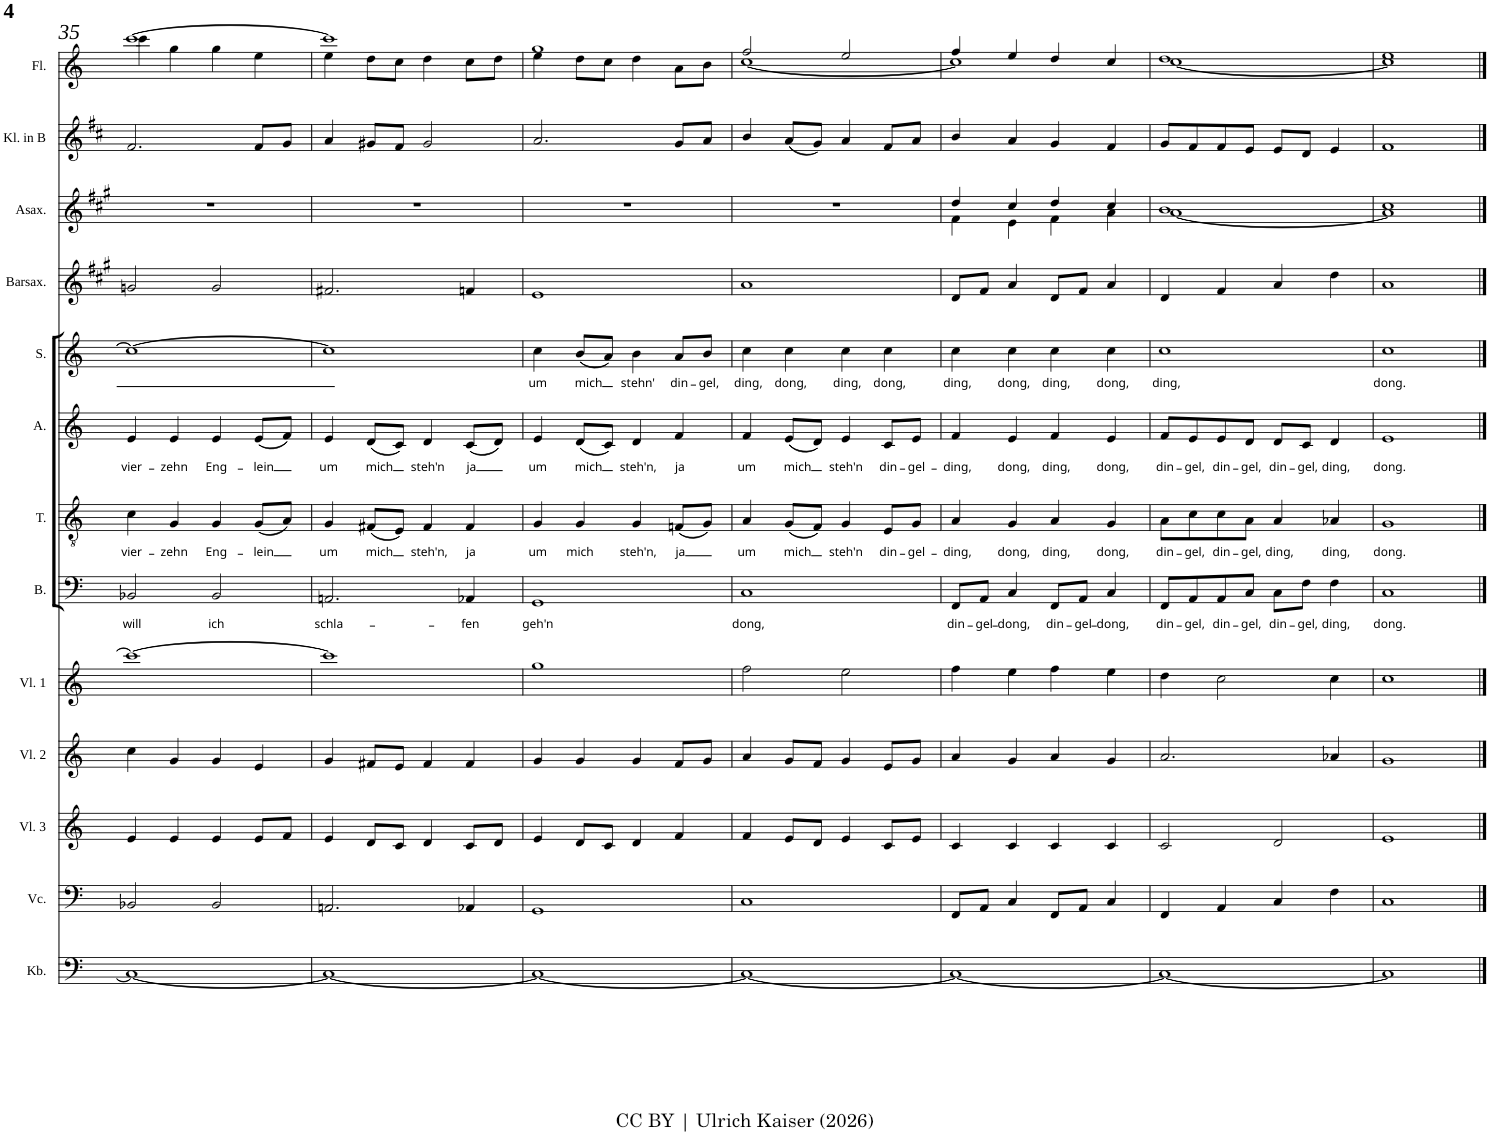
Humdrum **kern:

**kern	**kern	**kern	**kern	**kern	**kern	**text	**kern	**text	**kern	**text	**kern	**text	**kern	**kern	**kern	**kern
*part13	*part12	*part11	*part10	*part9	*part8	*part8	*part7	*part7	*part6	*part6	*part5	*part5	*part4	*part3	*part2	*part1
*staff13	*staff12	*staff11	*staff10	*staff9	*staff8	*staff8	*staff7	*staff7	*staff6	*staff6	*staff5	*staff5	*staff4	*staff3	*staff2	*staff1
*I"Kontrabass	*I"Violoncello	*I"Violine 3	*I"Violine 2	*I"Violine 1	*I"Bass	*	*I"Tenor	*	*I"Alt	*	*I"Sopran	*	*I"Baritonsaxophon	*I"Altsaxophon	*I"Klarinette in B	*I"Flöte
*I'Kb.	*I'Vc.	*I'Vl. 3	*I'Vl. 2	*I'Vl. 1	*I'B.	*	*I'T.	*	*I'A.	*	*I'S.	*	*I'Barsax.	*I'Asax.	*I'Kl. in B	*I'Fl.
!!LO:PB:g=z
*clefF4	*clefF4	*clefG2	*clefG2	*clefG2	*clefF4	*	*clefGv2	*	*clefG2	*	*clefG2	*	*clefG2	*clefG2	*clefG2	*clefG2
*Trd7c12	*	*	*	*	*	*	*	*	*	*	*	*	*Trd12c21	*Trd5c9	*Trd1c2	*
*k[]	*k[]	*k[]	*k[]	*k[]	*k[]	*	*k[]	*	*k[]	*	*k[]	*	*k[f#c#g#]	*k[f#c#g#]	*k[f#c#]	*k[]
*M4/4	*M4/4	*M4/4	*M4/4	*M4/4	*M4/4	*	*M4/4	*	*M4/4	*	*M4/4	*	*M4/4	*M4/4	*M4/4	*M4/4
*met(c)	*met(c)	*met(c)	*met(c)	*met(c)	*met(c)	*	*met(c)	*	*met(c)	*	*met(c)	*	*met(c)	*met(c)	*met(c)	*met(c)
=35	=35	=35	=35	=35	=35	=35	=35	=35	=35	=35	=35	=35	=35	=35	=35	=35
!	!	!	!	!	!	!LO:LY:b	!	!LO:LY:b	!	!LO:LY:b	!	!	!	!	!	!
*	*	*	*	*	*	*	*	*	*	*	*	*	*	*	*	*^
1C_	2BB-X/	4e/	4cc\	1ccc_	2BB-X/	will	4c\	vier-	4e/	vier-	1cc_	.	2gn/	1r	2.f#/	[1ccc	4ccc\
!	!	!	!	!	!	!	!	!LO:LY:b	!	!LO:LY:b	!	!	!	!	!	!	!
.	.	4e/	4g/	.	.	.	4G/	-zehn	4e/	-zehn	.	.	.	.	.	.	4gg\
!	!	!	!	!	!	!LO:LY:b	!	!LO:LY:b	!	!LO:LY:b	!	!	!	!	!	!	!
.	2BB-/	4e/	4g/	.	2BB-/	ich	4G/	Eng-	4e/	Eng-	.	.	2g/	.	.	.	4gg\
!	!	!	!	!	!	!	!	!LO:LY:b	!	!LO:LY:b	!	!	!	!	!	!	!
.	.	8e/L	4e/	.	.	.	(<8G/L	-lein	(<8e/L	-lein	.	.	.	.	8f#/L	.	4ee\
.	.	8f/J	.	.	.	.	8A/J)	.	8f/J)	.	.	.	.	.	8g/J	.	.
=36	=36	=36	=36	=36	=36	=36	=36	=36	=36	=36	=36	=36	=36	=36	=36	=36	=36
!	!	!	!	!	!	!LO:LY:b	!	!LO:LY:b	!	!LO:LY:b	!	!	!	!	!	!	!
1C_	2.AAn/	4e/	4g/	1ccc]	2.AAn/	schla-	4G/	um	4e/	um	1cc]	.	2.f#X/	1r	4a/	1ccc]	4ee\
!	!	!	!	!	!	!	!	!LO:LY:b	!	!LO:LY:b	!	!	!	!	!	!	!
.	.	8d/L	8f#X/L	.	.	.	(<8F#X/L	mich	(<8d/L	mich	.	.	.	.	8g#X/L	.	8dd\L
.	.	8c/J	8e/J	.	.	.	8E/J)	.	8c/J)	.	.	.	.	.	8f#/J	.	8cc\J
!	!	!	!	!	!	!	!	!LO:LY:b	!	!LO:LY:b	!	!	!	!	!	!	!
.	.	4d/	4f#/	.	.	.	4F#/	steh'n,	4d/	steh'n	.	.	.	.	2g#/	.	4dd\
!	!	!	!	!	!	!LO:LY:b	!	!LO:LY:b	!	!LO:LY:b	!	!	!	!	!	!	!
.	4AA-X/	8c/L	4f#/	.	4AA-X/	-fen	4F#/	ja	(<8c/L	ja	.	.	4fn/	.	.	.	8cc\L
.	.	8d/J	.	.	.	.	.	.	8d/J)	.	.	.	.	.	.	.	8dd\J
=37	=37	=37	=37	=37	=37	=37	=37	=37	=37	=37	=37	=37	=37	=37	=37	=37	=37
!	!	!	!	!	!	!LO:LY:b	!	!LO:LY:b	!	!LO:LY:b	!	!LO:LY:b	!	!	!	!	!
1C_	1GG	4e/	4g/	1gg	1GG	geh'n	4G/	um	4e/	um	4cc\	um	1e	1r	2.a/	1gg	4ee\
!	!	!	!	!	!	!	!	!LO:LY:b	!	!LO:LY:b	!	!LO:LY:b	!	!	!	!	!
.	.	8d/L	4g/	.	.	.	4G/	mich	(<8d/L	mich	(<8b/L	mich	.	.	.	.	8dd\L
.	.	8c/J	.	.	.	.	.	.	8c/J)	.	8a/J)	.	.	.	.	.	8cc\J
!	!	!	!	!	!	!	!	!LO:LY:b	!	!LO:LY:b	!	!LO:LY:b	!	!	!	!	!
.	.	4d/	4g/	.	.	.	4G/	steh'n,	4d/	steh'n,	4b\	stehn'	.	.	.	.	4dd\
!	!	!	!	!	!	!	!	!LO:LY:b	!	!LO:LY:b	!	!LO:LY:b	!	!	!	!	!
.	.	4f/	8f/L	.	.	.	(<8Fn/L	ja	4f/	ja	8a/L	din-	.	.	8g/L	.	8a\L
!	!	!	!	!	!	!	!	!	!	!	!	!LO:LY:b	!	!	!	!	!
.	.	.	8g/J	.	.	.	8G/J)	.	.	.	8b/J	-gel,	.	.	8a/J	.	8b\J
=38	=38	=38	=38	=38	=38	=38	=38	=38	=38	=38	=38	=38	=38	=38	=38	=38	=38
!	!	!	!	!	!	!LO:LY:b	!	!LO:LY:b	!	!LO:LY:b	!	!LO:LY:b	!	!	!	!	!
1C_	1C	4f/	4a/	2ff\	1C	dong,	4A/	um	4f/	um	4cc\	ding,	1a	1r	4b/	2ff/	[1cc
!	!	!	!	!	!	!	!	!LO:LY:b	!	!LO:LY:b	!	!LO:LY:b	!	!	!	!	!
.	.	8e/L	8g/L	.	.	.	(<8G/L	mich	(<8e/L	mich	4cc\	dong,	.	.	(<8a/L	.	.
.	.	8d/J	8f/J	.	.	.	8F/J)	.	8d/J)	.	.	.	.	.	8g/J)	.	.
!	!	!	!	!	!	!	!	!LO:LY:b	!	!LO:LY:b	!	!LO:LY:b	!	!	!	!	!
.	.	4e/	4g/	2ee\	.	.	4G/	steh'n	4e/	steh'n	4cc\	ding,	.	.	4a/	2ee/	.
!	!	!	!	!	!	!	!	!LO:LY:b	!	!LO:LY:b	!	!LO:LY:b	!	!	!	!	!
.	.	8c/L	8e/L	.	.	.	8E/L	din-	8c/L	din-	4cc\	dong,	.	.	8f#/L	.	.
!	!	!	!	!	!	!	!	!LO:LY:b	!	!LO:LY:b	!	!	!	!	!	!	!
.	.	8e/J	8g/J	.	.	.	8G/J	-gel-	8e/J	-gel-	.	.	.	.	8a/J	.	.
=39	=39	=39	=39	=39	=39	=39	=39	=39	=39	=39	=39	=39	=39	=39	=39	=39	=39
!	!	!	!	!	!	!LO:LY:b	!	!LO:LY:b	!	!LO:LY:b	!	!LO:LY:b	!	!	!	!	!
*	*	*	*	*	*	*	*	*	*	*	*	*	*	*^	*	*	*
1C_	8FF/L	4c/	4a/	4ff\	8FF/L	din-	4A/	-ding,	4f/	-ding,	4cc\	ding,	8d/L	4dd/	4f#\	4b/	4ff/	1cc]
!	!	!	!	!	!	!LO:LY:b	!	!	!	!	!	!	!	!	!	!	!	!
.	8AA/J	.	.	.	8AA/J	-gel-	.	.	.	.	.	.	8f#/J	.	.	.	.	.
!	!	!	!	!	!	!LO:LY:b	!	!LO:LY:b	!	!LO:LY:b	!	!LO:LY:b	!	!	!	!	!	!
.	4C/	4c/	4g/	4ee\	4C/	-dong,	4G/	dong,	4e/	dong,	4cc\	dong,	4a/	4cc#/	4e\	4a/	4ee/	.
!	!	!	!	!	!	!LO:LY:b	!	!LO:LY:b	!	!LO:LY:b	!	!LO:LY:b	!	!	!	!	!	!
.	8FF/L	4c/	4a/	4ff\	8FF/L	din-	4A/	ding,	4f/	ding,	4cc\	ding,	8d/L	4dd/	4f#\	4g/	4dd/	.
!	!	!	!	!	!	!LO:LY:b	!	!	!	!	!	!	!	!	!	!	!	!
.	8AA/J	.	.	.	8AA/J	-gel-	.	.	.	.	.	.	8f#/J	.	.	.	.	.
!	!	!	!	!	!	!LO:LY:b	!	!LO:LY:b	!	!LO:LY:b	!	!LO:LY:b	!	!	!	!	!	!
.	4C/	4c/	4g/	4ee\	4C/	-dong,	4G/	dong,	4e/	dong,	4cc\	dong,	4a/	4cc#/	4a\	4f#/	4cc/	.
=40	=40	=40	=40	=40	=40	=40	=40	=40	=40	=40	=40	=40	=40	=40	=40	=40	=40	=40
!	!	!	!	!	!	!LO:LY:b	!	!LO:LY:b	!	!LO:LY:b	!	!LO:LY:b	!	!	!	!	!	!
1C_	4FF/	2c/	2.a/	4dd\	8FF/L	din-	8A\L	din-	8f/L	din-	1cc	ding,	4d/	1b	[1a	8g/L	1dd	[1cc
!	!	!	!	!	!	!LO:LY:b	!	!LO:LY:b	!	!LO:LY:b	!	!	!	!	!	!	!	!
.	.	.	.	.	8AA/	-gel,	8c\	-gel,	8e/	-gel,	.	.	.	.	.	8f#/	.	.
!	!	!	!	!	!	!LO:LY:b	!	!LO:LY:b	!	!LO:LY:b	!	!	!	!	!	!	!	!
.	4AA/	.	.	2cc\	8AA/	din-	8c\	din-	8e/	din-	.	.	4f#/	.	.	8f#/	.	.
!	!	!	!	!	!	!LO:LY:b	!	!LO:LY:b	!	!LO:LY:b	!	!	!	!	!	!	!	!
.	.	.	.	.	8C/J	-gel,	8A\J	-gel,	8d/J	-gel,	.	.	.	.	.	8e/J	.	.
!	!	!	!	!	!	!LO:LY:b	!	!LO:LY:b	!	!LO:LY:b	!	!	!	!	!	!	!	!
.	4C/	2d/	.	.	8C\L	din-	4A/	ding,	8d/L	din-	.	.	4a/	.	.	8e/L	.	.
!	!	!	!	!	!	!LO:LY:b	!	!	!	!LO:LY:b	!	!	!	!	!	!	!	!
.	.	.	.	.	8F\J	-gel,	.	.	8c/J	-gel,	.	.	.	.	.	8d/J	.	.
!	!	!	!	!	!	!LO:LY:b	!	!LO:LY:b	!	!LO:LY:b	!	!	!	!	!	!	!	!
.	4F\	.	4a-X/	4cc\	4F\	ding,	4A-X/	ding,	4d/	ding,	.	.	4dd\	.	.	4e/	.	.
=41	=41	=41	=41	=41	=41	=41	=41	=41	=41	=41	=41	=41	=41	=41	=41	=41	=41	=41
!	!	!	!	!	!	!LO:LY:b	!	!LO:LY:b	!	!LO:LY:b	!	!LO:LY:b	!	!	!	!	!	!
1C]	1C	1e	1g	1cc	1C	dong.	1G	dong.	1e	dong.	1cc	dong.	1a	1cc#	1a]	1f#	1ee	1cc]
*	*	*	*	*	*	*	*	*	*	*	*	*	*	*v	*v	*	*v	*v
==	==	==	==	==	==	==	==	==	==	==	==	==	==	==	==	==
*-	*-	*-	*-	*-	*-	*-	*-	*-	*-	*-	*-	*-	*-	*-	*-	*-
